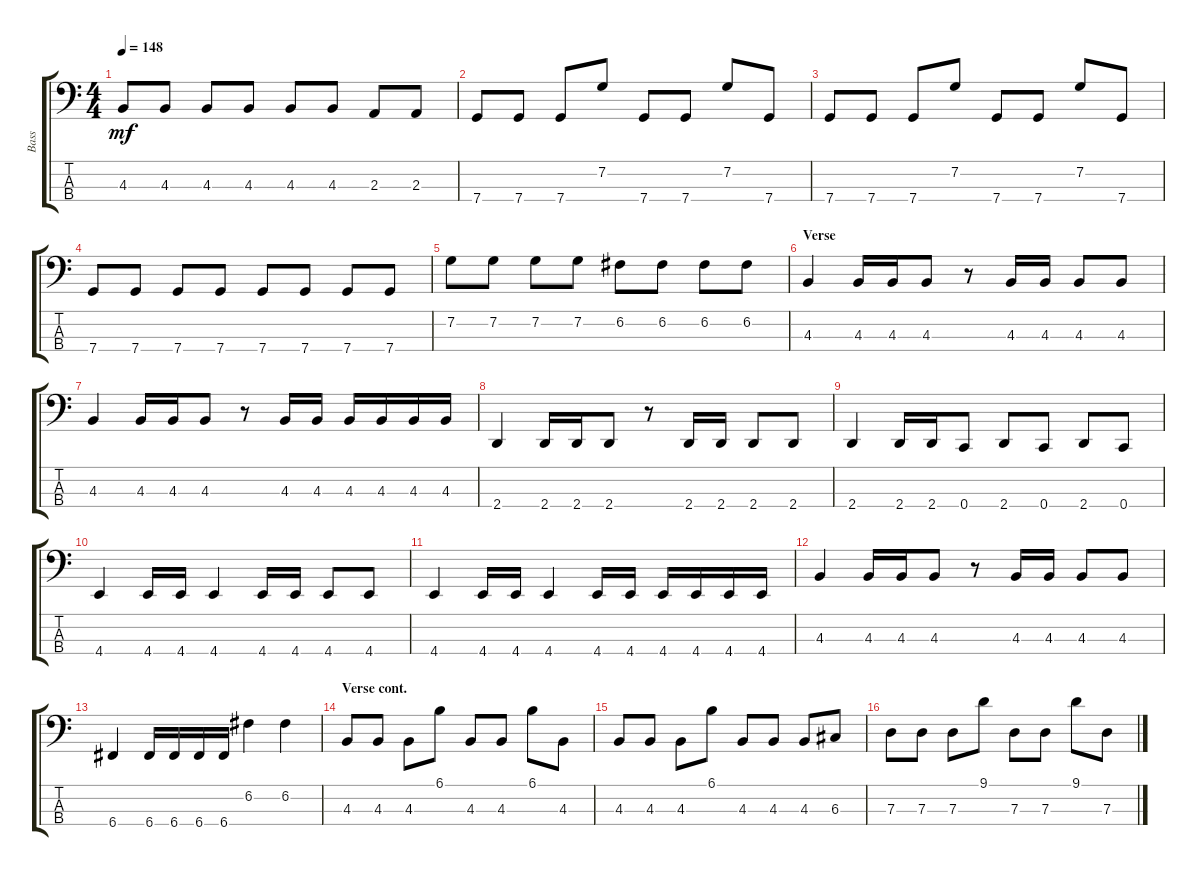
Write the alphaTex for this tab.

\track ("Bass" "Bass") {instrument electricbassfinger}
\staff {score tabs}
\tuning (F2 C2 G1 C1) {hide}
\ts (4 4)
\tempo 148
\clef f4
\ks c
4.3.8{dy mf} 4.3.8 4.3.8 4.3.8 4.3.8 4.3.8 2.3.8 2.3.8 |
7.4.8 7.4.8 7.4.8 7.2.8 7.4.8 7.4.8 7.2.8 7.4.8 |
7.4.8 7.4.8 7.4.8 7.2.8 7.4.8 7.4.8 7.2.8 7.4.8 |
7.4.8 7.4.8 7.4.8 7.4.8 7.4.8 7.4.8 7.4.8 7.4.8 |
7.2.8 7.2.8 7.2.8 7.2.8 6.2.8 6.2.8 6.2.8 6.2.8 |
\section ("" "Verse")
4.3.4 4.3.16 4.3.16 4.3.8 r.8 4.3.16 4.3.16 4.3.8 4.3.8 |
4.3.4 4.3.16 4.3.16 4.3.8 r.8 4.3.16 4.3.16 4.3.16 4.3.16 4.3.16 4.3.16 |
2.4.4 2.4.16 2.4.16 2.4.8 r.8 2.4.16 2.4.16 2.4.8 2.4.8 |
2.4.4 2.4.16 2.4.16 0.4.8 2.4.8 0.4.8 2.4.8 0.4.8 |
4.4.4 4.4.16 4.4.16 4.4.4 4.4.16 4.4.16 4.4.8 4.4.8 |
4.4.4 4.4.16 4.4.16 4.4.4 4.4.16 4.4.16 4.4.16 4.4.16 4.4.16 4.4.16 |
4.3.4 4.3.16 4.3.16 4.3.8 r.8 4.3.16 4.3.16 4.3.8 4.3.8 |
6.4.4 6.4.16 6.4.16 6.4.16 6.4.16 6.2.4 6.2.4 |
\section ("" "Verse cont.")
4.3.8 4.3.8 4.3.8 6.1.8 4.3.8 4.3.8 6.1.8 4.3.8 |
4.3.8 4.3.8 4.3.8 6.1.8 4.3.8 4.3.8 4.3.8 6.3.8 |
7.3.8 7.3.8 7.3.8 9.1.8 7.3.8 7.3.8 9.1.8 7.3.8
